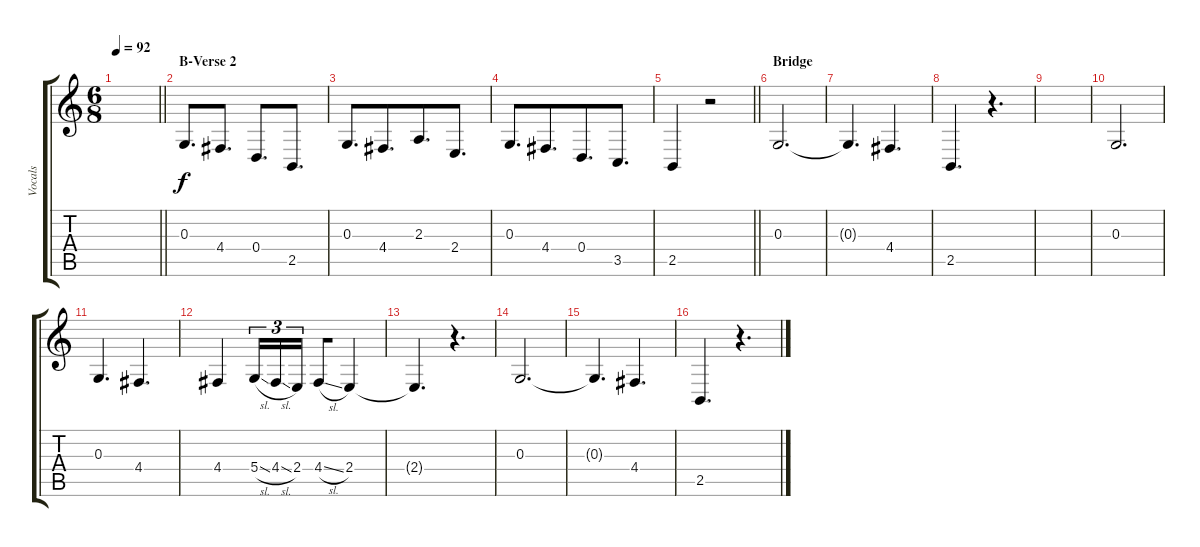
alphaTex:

\track ("Vocals" "Vocals") {instrument flute bank 255}
\staff {score tabs}
\tuning (E4 B3 G3 D3 A2 E2) {hide}
\ts (6 8)
\tempo 92
\clef g2
\barLineRight lightlight
\ks c
|
\section ("" "B-Verse 2")
0.3.8{d beam merge} 4.4.8{d} 0.4.8{d} 2.5.8{d} |
0.3.8{d} 4.4.8{d beam merge} 2.3.8{d beam merge} 2.4.8{d} |
0.3.8{d} 4.4.8{d beam merge} 0.4.8{d} 3.5.8{d} |
\barLineRight lightlight
2.5.4 r.2 |
\section ("" "Bridge")
0.3.2{d} |
0.3{t}.4{d} 4.4.4{d} |
2.5.4{d beam merge} r.4{d} |
|
0.3.2{d} |
0.3.4{d} 4.4.4{d} |
4.4.4 5.4{sl}.16{tu (3 2)} 4.4{sl}.16{tu (3 2) beam merge} 2.4.16{tu (3 2)} 4.4{sl}.8{beam merge} 2.4.4 |
2.4{t}.4{d} r.4{d} |
0.3.2{d} |
0.3{t}.4{d} 4.4.4{d} |
2.5.4{d beam merge} r.4{d}
